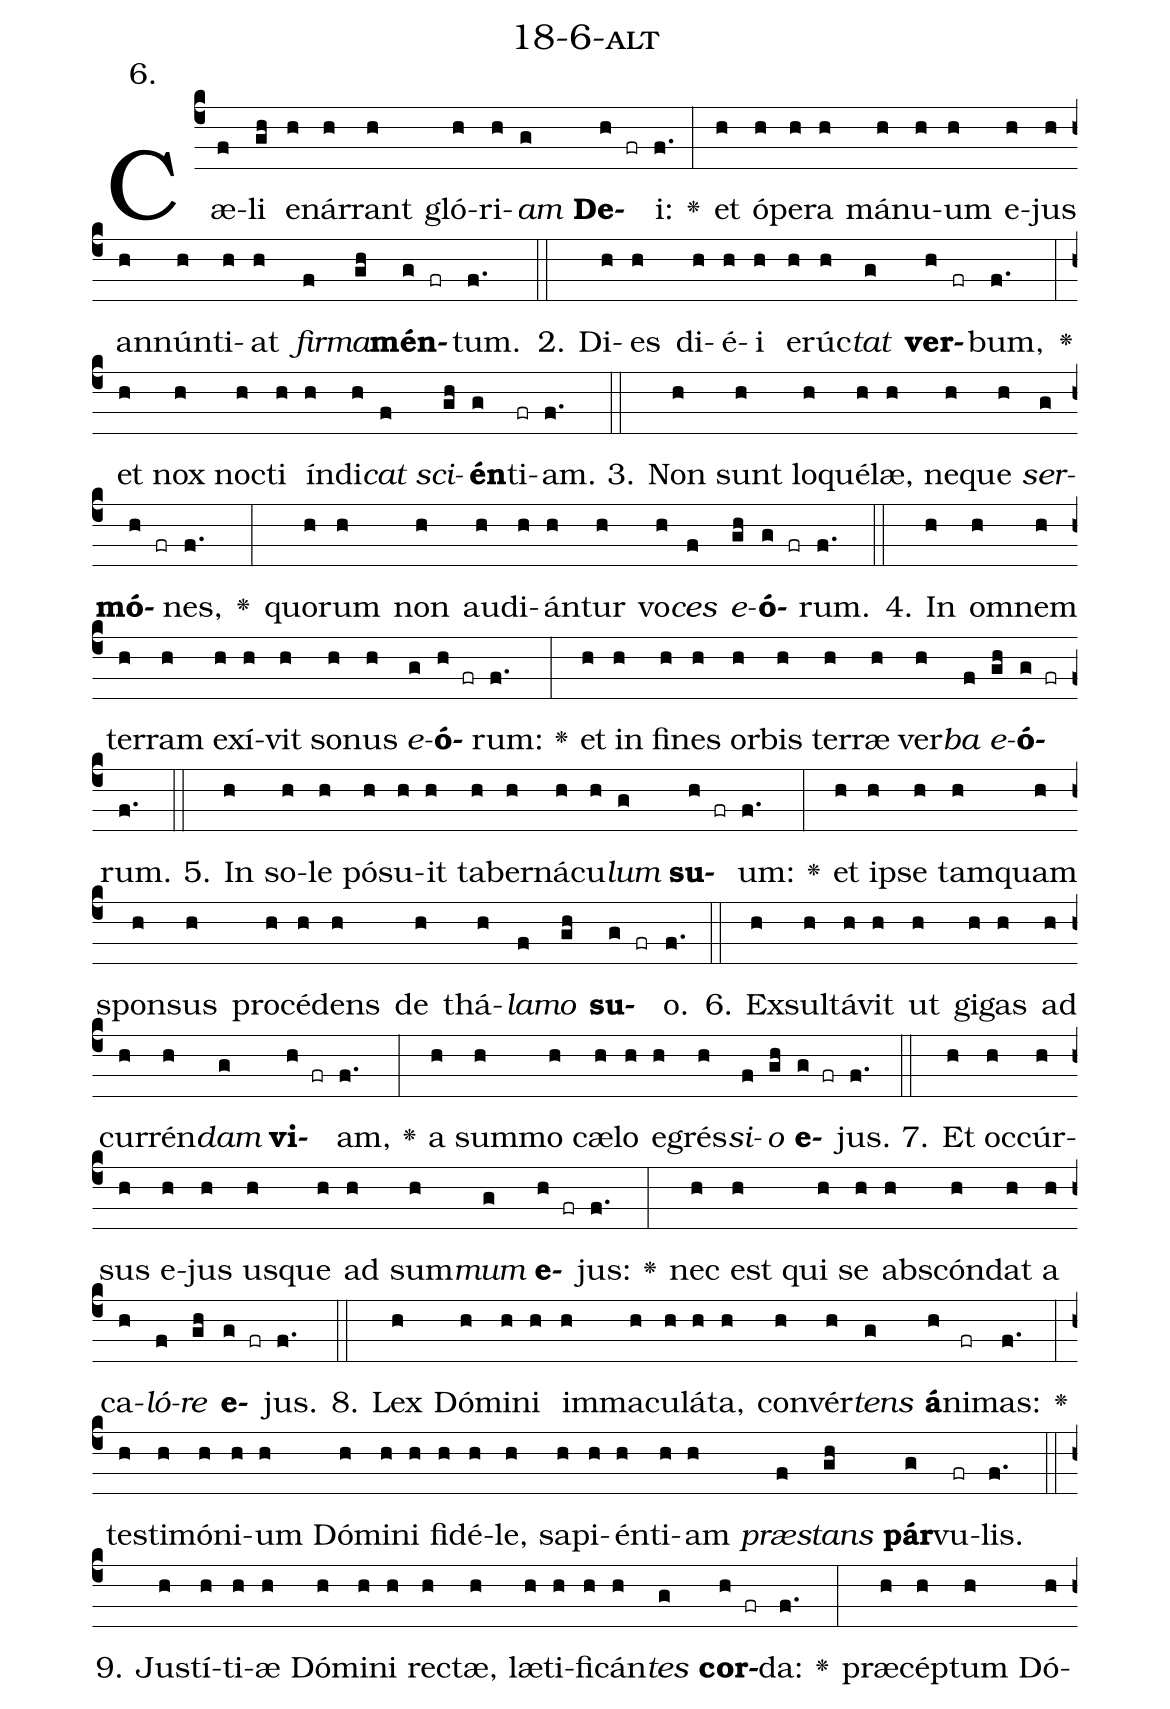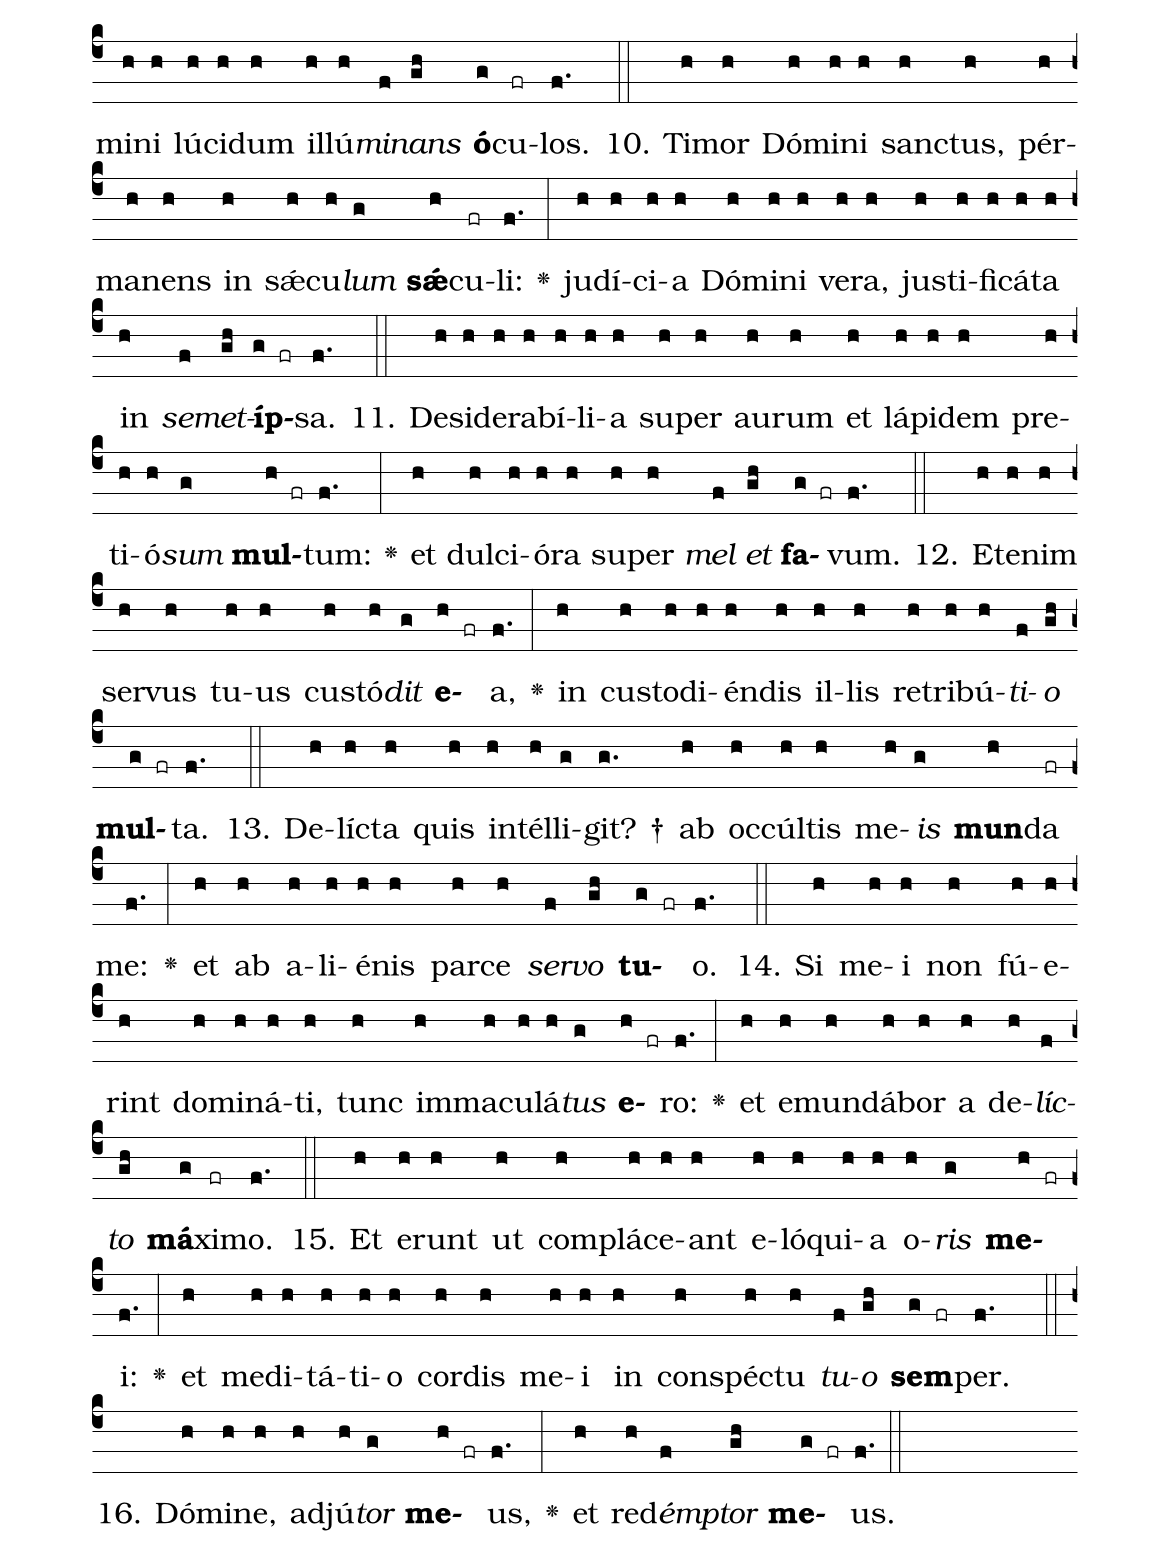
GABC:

name: 18-6-alt;
annotation: 6.;
%%
(c4)Cæ(f)li(gh) e(h)nár(h)rant(h) gló(h)ri(h)<i>am</i>(g) <b>De</b>(h fr)i:(f.) <v>\greheightstar</v>(:) et(h) ó(h)pe(h)ra(h) má(h)nu(h)um(h) e(h)jus(h) an(h)nún(h)ti(h)at(h) <i>fir</i>(f)<i>ma</i>(gh)<b>mén</b>(g fr)tum.(f.) (::)
2. Di(h)es(h) di(h)é(h)i(h) e(h)rúc(h)<i>tat</i>(g) <b>ver</b>(h fr)bum,(f.) <v>\greheightstar</v>(:) et(h) nox(h) noc(h)ti(h) ín(h)di(h)<i>cat</i>(f) <i>sci</i>(gh)<b>én</b>(g)ti(fr)am.(f.) (::)
3. Non(h) sunt(h) lo(h)qué(h)læ,(h) ne(h)que(h) <i>ser</i>(g)<b>mó</b>(h fr)nes,(f.) <v>\greheightstar</v>(:) quo(h)rum(h) non(h) au(h)di(h)án(h)tur(h) vo(h)<i>ces</i>(f) <i>e</i>(gh)<b>ó</b>(g fr)rum.(f.) (::)
4. In(h) om(h)nem(h) ter(h)ram(h) ex(h)í(h)vit(h) so(h)nus(h) <i>e</i>(g)<b>ó</b>(h fr)rum:(f.) <v>\greheightstar</v>(:) et(h) in(h) fi(h)nes(h) or(h)bis(h) ter(h)ræ(h) ver(h)<i>ba</i>(f) <i>e</i>(gh)<b>ó</b>(g fr)rum.(f.) (::)
5. In(h) so(h)le(h) pó(h)su(h)it(h) ta(h)ber(h)ná(h)cu(h)<i>lum</i>(g) <b>su</b>(h fr)um:(f.) <v>\greheightstar</v>(:) et(h) ip(h)se(h) tam(h)quam(h) spon(h)sus(h) pro(h)cé(h)dens(h) de(h) thá(h)<i>la</i>(f)<i>mo</i>(gh) <b>su</b>(g fr)o.(f.) (::)
6. Ex(h)sul(h)tá(h)vit(h) ut(h) gi(h)gas(h) ad(h) cur(h)rén(h)<i>dam</i>(g) <b>vi</b>(h fr)am,(f.) <v>\greheightstar</v>(:) a(h) sum(h)mo(h) cæ(h)lo(h) e(h)grés(h)<i>si</i>(f)<i>o</i>(gh) <b>e</b>(g fr)jus.(f.) (::)
7. Et(h) oc(h)cúr(h)sus(h) e(h)jus(h) us(h)que(h) ad(h) sum(h)<i>mum</i>(g) <b>e</b>(h fr)jus:(f.) <v>\greheightstar</v>(:) nec(h) est(h) qui(h) se(h) abs(h)cón(h)dat(h) a(h) ca(h)<i>ló</i>(f)<i>re</i>(gh) <b>e</b>(g fr)jus.(f.) (::)
8. Lex(h) Dó(h)mi(h)ni(h) im(h)ma(h)cu(h)lá(h)ta,(h) con(h)vér(h)<i>tens</i>(g) <b>á</b>(h)ni(fr)mas:(f.) <v>\greheightstar</v>(:) tes(h)ti(h)mó(h)ni(h)um(h) Dó(h)mi(h)ni(h) fi(h)dé(h)le,(h) sa(h)pi(h)én(h)ti(h)am(h) <i>præ</i>(f)<i>stans</i>(gh) <b>pár</b>(g)vu(fr)lis.(f.) (::)
9. Jus(h)tí(h)ti(h)æ(h) Dó(h)mi(h)ni(h) rec(h)tæ,(h) læ(h)ti(h)fi(h)cán(h)<i>tes</i>(g) <b>cor</b>(h fr)da:(f.) <v>\greheightstar</v>(:) præ(h)cép(h)tum(h) Dó(h)mi(h)ni(h) lú(h)ci(h)dum(h) il(h)lú(h)<i>mi</i>(f)<i>nans</i>(gh) <b>ó</b>(g)cu(fr)los.(f.) (::)
10. Ti(h)mor(h) Dó(h)mi(h)ni(h) sanc(h)tus,(h) pér(h)ma(h)nens(h) in(h) sǽ(h)cu(h)<i>lum</i>(g) <b>sǽ</b>(h)cu(fr)li:(f.) <v>\greheightstar</v>(:) ju(h)dí(h)ci(h)a(h) Dó(h)mi(h)ni(h) ve(h)ra,(h) jus(h)ti(h)fi(h)cá(h)ta(h) in(h) <i>se</i>(f)<i>met</i>(gh)<b>íp</b>(g fr)sa.(f.) (::)
11. De(h)si(h)de(h)ra(h)bí(h)li(h)a(h) su(h)per(h) au(h)rum(h) et(h) lá(h)pi(h)dem(h) pre(h)ti(h)ó(h)<i>sum</i>(g) <b>mul</b>(h fr)tum:(f.) <v>\greheightstar</v>(:) et(h) dul(h)ci(h)ó(h)ra(h) su(h)per(h) <i>mel</i>(f) <i>et</i>(gh) <b>fa</b>(g fr)vum.(f.) (::)
12. Et(h)e(h)nim(h) ser(h)vus(h) tu(h)us(h) cus(h)tó(h)<i>dit</i>(g) <b>e</b>(h fr)a,(f.) <v>\greheightstar</v>(:) in(h) cus(h)to(h)di(h)én(h)dis(h) il(h)lis(h) re(h)tri(h)bú(h)<i>ti</i>(f)<i>o</i>(gh) <b>mul</b>(g fr)ta.(f.) (::)
13. De(h)líc(h)ta(h) quis(h) in(h)tél(h)li(g)git? †(g.) ab(h) oc(h)cúl(h)tis(h) me(h)<i>is</i>(g) <b>mun</b>(h)da(fr) me:(f.) <v>\greheightstar</v>(:) et(h) ab(h) a(h)li(h)é(h)nis(h) par(h)ce(h) <i>ser</i>(f)<i>vo</i>(gh) <b>tu</b>(g fr)o.(f.) (::)
14. Si(h) me(h)i(h) non(h) fú(h)e(h)rint(h) do(h)mi(h)ná(h)ti,(h) tunc(h) im(h)ma(h)cu(h)lá(h)<i>tus</i>(g) <b>e</b>(h fr)ro:(f.) <v>\greheightstar</v>(:) et(h) e(h)mun(h)dá(h)bor(h) a(h) de(h)<i>líc</i>(f)<i>to</i>(gh) <b>má</b>(g)xi(fr)mo.(f.) (::)
15. Et(h) e(h)runt(h) ut(h) com(h)plá(h)ce(h)ant(h) e(h)ló(h)qui(h)a(h) o(h)<i>ris</i>(g) <b>me</b>(h fr)i:(f.) <v>\greheightstar</v>(:) et(h) me(h)di(h)tá(h)ti(h)o(h) cor(h)dis(h) me(h)i(h) in(h) con(h)spéc(h)tu(h) <i>tu</i>(f)<i>o</i>(gh) <b>sem</b>(g fr)per.(f.) (::)
16. Dó(h)mi(h)ne,(h) ad(h)jú(h)<i>tor</i>(g) <b>me</b>(h fr)us,(f.) <v>\greheightstar</v>(:) et(h) red(h)<i>émp</i>(f)<i>tor</i>(gh) <b>me</b>(g fr)us.(f.) (::)
